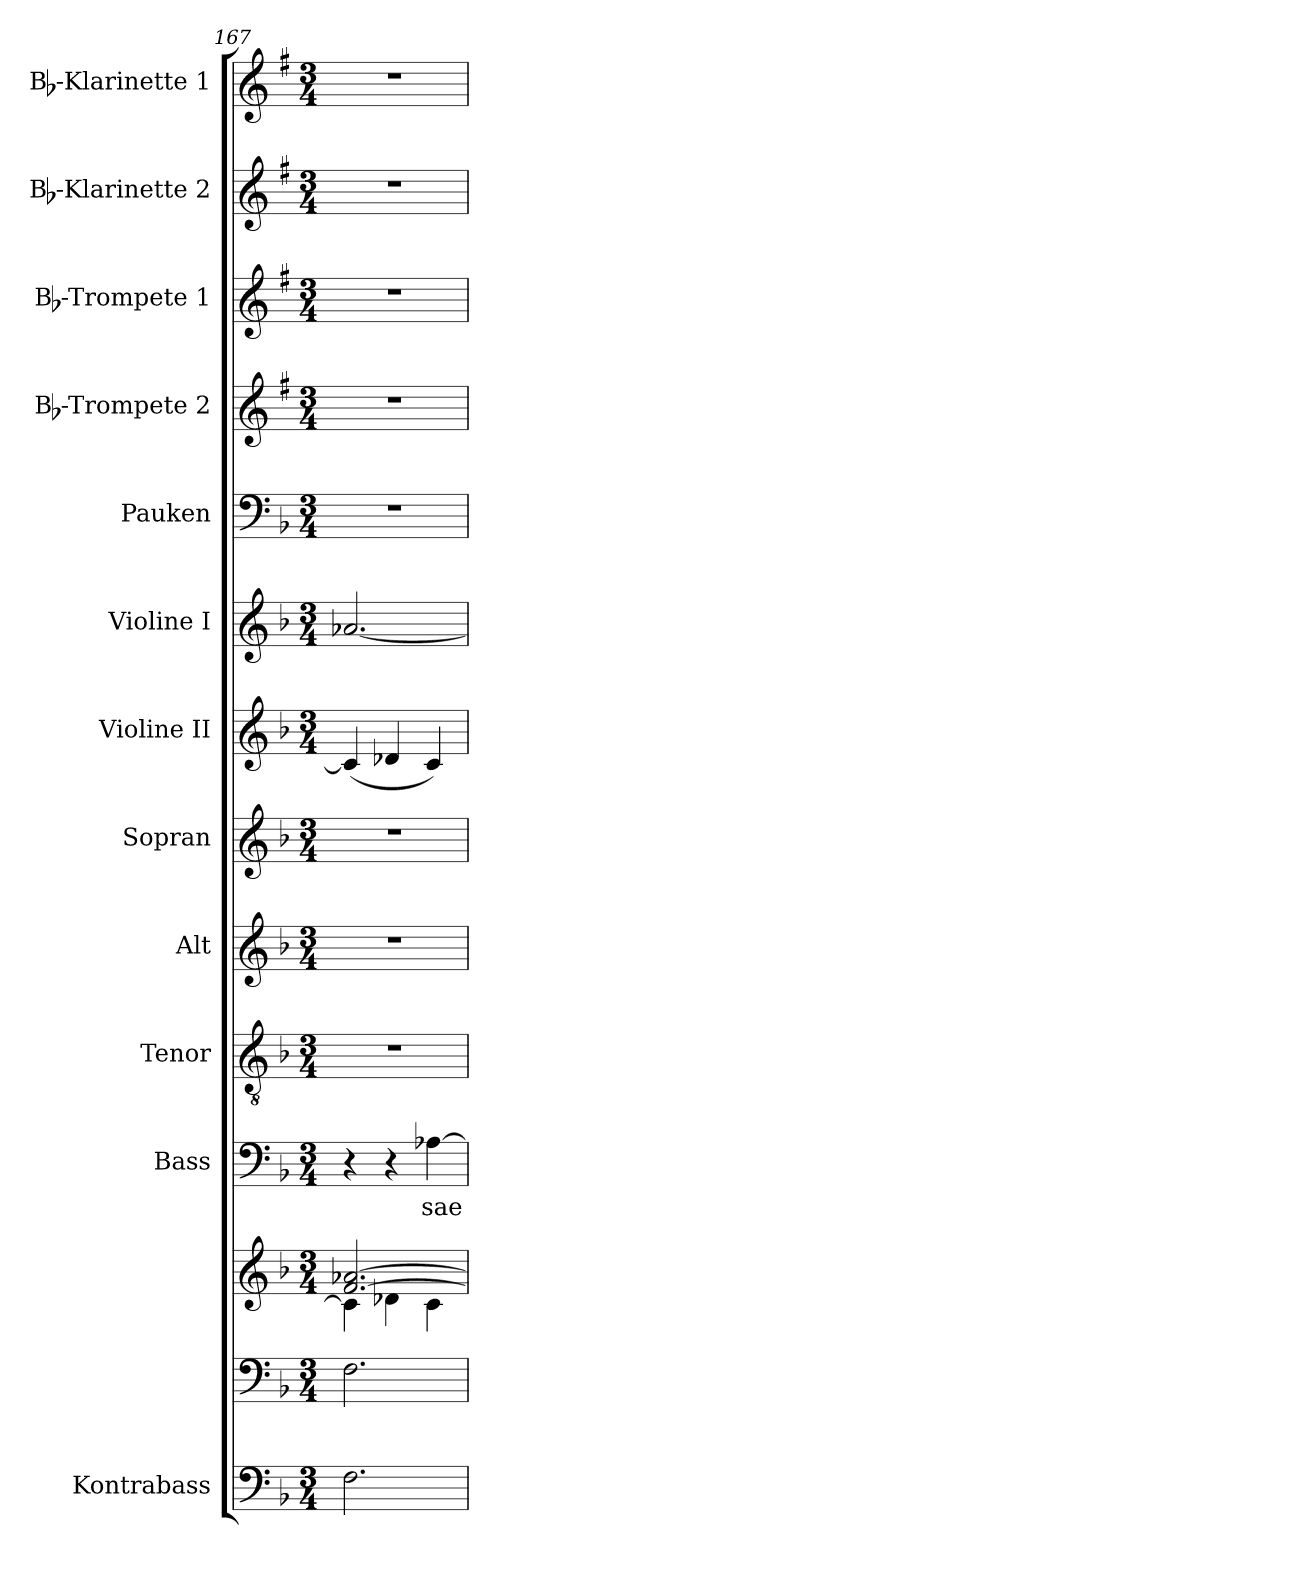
**kern	**kern	**kern	**kern	**text	**kern	**kern	**kern	**kern	**kern	**kern	**kern	**kern	**kern	**kern
*part13	*part12	*part12	*part11	*part11	*part10	*part9	*part8	*part7	*part6	*part5	*part4	*part3	*part2	*part1
*staff14	*staff13	*staff12	*staff11	*staff11	*staff10	*staff9	*staff8	*staff7	*staff6	*staff5	*staff4	*staff3	*staff2	*staff1
*I"Kontrabass	*	*	*I"Bass	*	*I"Tenor	*I"Alt	*I"Sopran	*I"Violine II	*I"Violine I	*I"Pauken	*I"Bb-Trompete 2	*I"Bb-Trompete 1	*I"Bb-Klarinette 2	*I"Bb-Klarinette 1
*I'Kb.	*	*	*I'B.	*	*I'T.	*I'A.	*I'S.	*I'Vl. II	*I'Vl. I	*I'Pk.	*I'Bb Trp. 2	*I'Bb Trp. 1	*I'Bb Kl. 2	*I'Bb Kl. 1
*clefF4	*clefF4	*clefG2	*clefF4	*	*clefGv2	*clefG2	*clefG2	*clefG2	*clefG2	*clefF4	*clefG2	*clefG2	*clefG2	*clefG2
*ITrd7c12	*	*	*	*	*	*	*	*	*	*	*ITrd1c2	*ITrd1c2	*ITrd1c2	*ITrd1c2
*k[b-]	*k[b-]	*k[b-]	*k[b-]	*	*k[b-]	*k[b-]	*k[b-]	*k[b-]	*k[b-]	*k[b-]	*k[b-]	*k[b-]	*k[b-]	*k[b-]
*F:	*F:	*F:	*F:	*	*F:	*F:	*F:	*F:	*F:	*F:	*F:	*F:	*F:	*F:
*M3/4	*M3/4	*M3/4	*M3/4	*	*M3/4	*M3/4	*M3/4	*M3/4	*M3/4	*M3/4	*M3/4	*M3/4	*M3/4	*M3/4
=167	=167	=167	=167	=167	=167	=167	=167	=167	=167	=167	=167	=167	=167	=167
*	*	*^	*	*	*	*	*	*	*	*	*	*	*	*
2.FF\	2.F\	[>2.f/ [>2.a-X/	4c\]	4r	.	2.r	2.r	2.r	(<4c/]	[2.a-X/	2.r	2.r	2.r	2.r	2.r
.	.	.	4d-X\	4r	.	.	.	.	4d-X/	.	.	.	.	.	.
!	!	!	!	!	!LO:LY:b	!	!	!	!	!	!	!	!	!	!
.	.	.	4c\	[4A-X\	sae-	.	.	.	4c/)	.	.	.	.	.	.
*	*	*v	*v	*	*	*	*	*	*	*	*	*	*	*	*
=	=	=	=	=	=	=	=	=	=	=	=	=	=	=
*-	*-	*-	*-	*-	*-	*-	*-	*-	*-	*-	*-	*-	*-	*-
